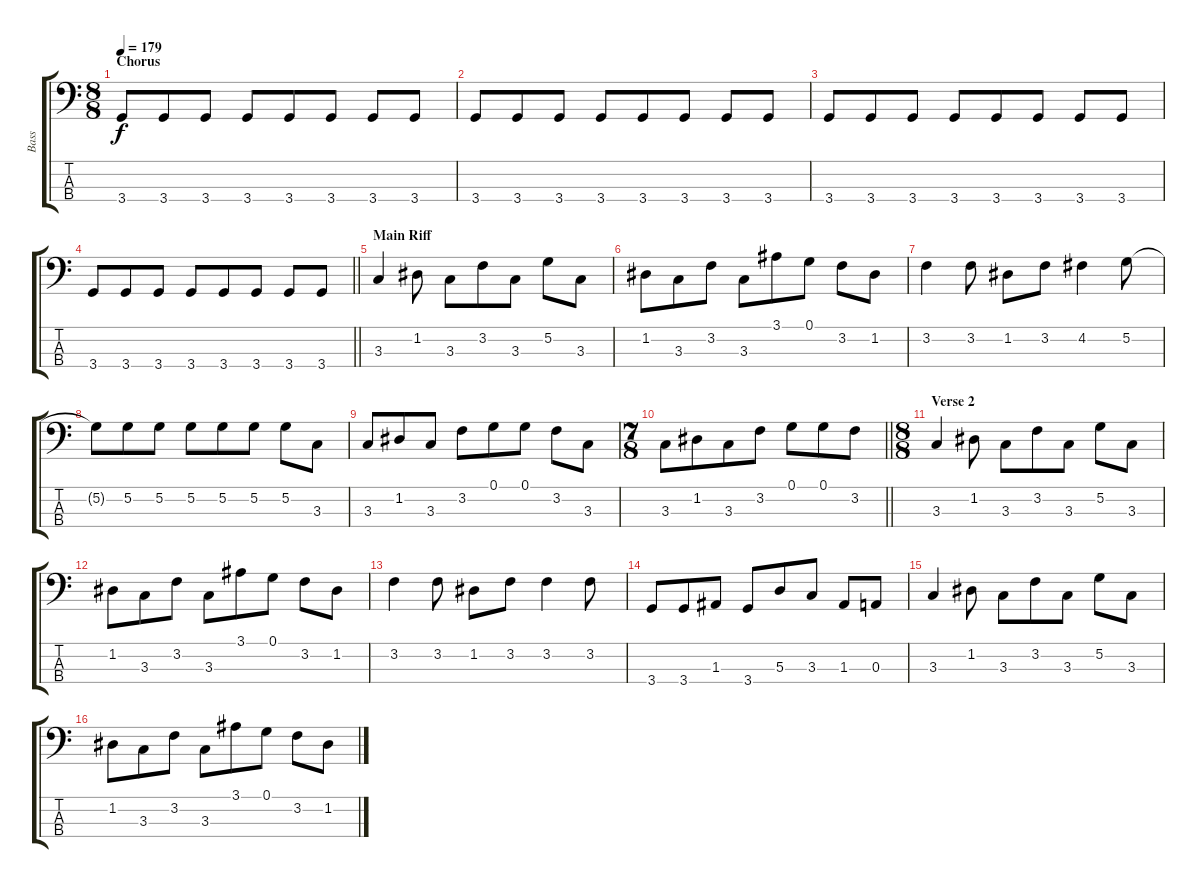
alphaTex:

\track ("Bass" "Bass") {instrument electricbassfinger}
\staff {score tabs}
\tuning (G2 D2 A1 E1) {hide}
\ts (8 8)
\section ("" "Chorus")
\tempo 179
\clef f4
\ks c
3.4.8{dy f} 3.4.8 3.4.8 3.4.8 3.4.8 3.4.8 3.4.8 3.4.8 |
3.4.8 3.4.8 3.4.8 3.4.8 3.4.8 3.4.8 3.4.8 3.4.8 |
3.4.8 3.4.8 3.4.8 3.4.8 3.4.8 3.4.8 3.4.8 3.4.8 |
\barLineRight lightlight
3.4.8 3.4.8 3.4.8 3.4.8 3.4.8 3.4.8 3.4.8 3.4.8 |
\section ("" "Main Riff")
3.3.4 1.2.8 3.3.8 3.2.8 3.3.8 5.2.8 3.3.8 |
1.2.8 3.3.8 3.2.8 3.3.8 3.1.8 0.1.8 3.2.8 1.2.8 |
3.2.4 3.2.8 1.2.8 3.2.8 4.2.4 5.2.8 |
5.2{t}.8 5.2.8 5.2.8 5.2.8 5.2.8 5.2.8 5.2.8 3.3.8 |
3.3.8 1.2.8 3.3.8 3.2.8 0.1.8 0.1.8 3.2.8 3.3.8 |
\ts (7 8)
\barLineRight lightlight
3.3.8 1.2.8 3.3.8 3.2.8 0.1.8 0.1.8 3.2.8 |
\ts (8 8)
\section ("" "Verse 2")
3.3.4 1.2.8 3.3.8 3.2.8 3.3.8 5.2.8 3.3.8 |
1.2.8 3.3.8 3.2.8 3.3.8 3.1.8 0.1.8 3.2.8 1.2.8 |
3.2.4 3.2.8 1.2.8 3.2.8 3.2.4 3.2.8 |
3.4.8 3.4.8 1.3.8 3.4.8 5.3.8 3.3.8 1.3.8 0.3.8 |
3.3.4 1.2.8 3.3.8 3.2.8 3.3.8 5.2.8 3.3.8 |
1.2.8 3.3.8 3.2.8 3.3.8 3.1.8 0.1.8 3.2.8 1.2.8
